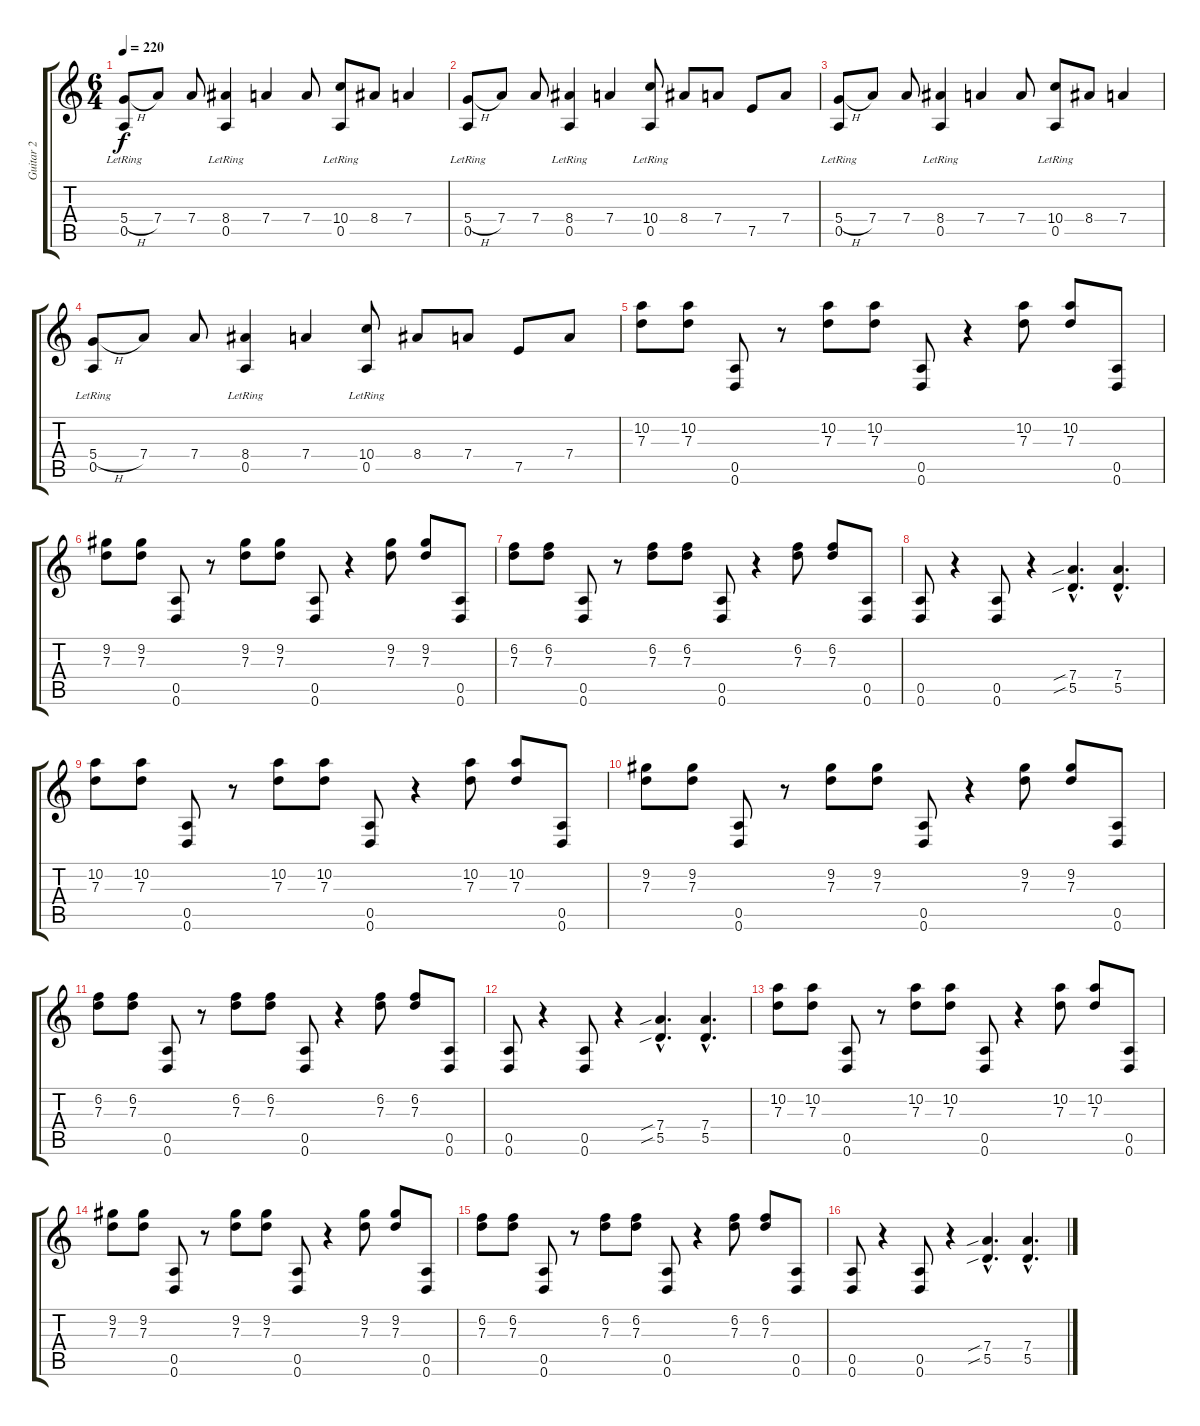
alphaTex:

\track ("Guitar 2" "Guitar 2") {instrument distortionguitar}
\staff {score tabs}
\tuning (E4 B3 G3 D3 A2 D2) {hide}
\ts (6 4)
\tempo 220
\clef g2
\ks c
(5.4{h} 0.5{lr}).8{dy f} 7.4.8 7.4.8 (8.4 0.5{lr}).4 7.4.4 7.4.8 (10.4 0.5{lr}).8 8.4.8 7.4.4 |
(5.4{h} 0.5{lr}).8 7.4.8 7.4.8 (8.4 0.5{lr}).4 7.4.4 (10.4 0.5{lr}).8 8.4.8 7.4.8 7.5.8 7.4.8 |
(5.4{h} 0.5{lr}).8 7.4.8 7.4.8 (8.4 0.5{lr}).4 7.4.4 7.4.8 (10.4 0.5{lr}).8 8.4.8 7.4.4 |
(5.4{h} 0.5{lr}).8 7.4.8 7.4.8 (8.4 0.5{lr}).4 7.4.4 (10.4 0.5{lr}).8 8.4.8 7.4.8 7.5.8 7.4.8 |
(10.2 7.3).8 (10.2 7.3).8 (0.5 0.6).8 r.8 (10.2 7.3).8 (10.2 7.3).8 (0.5 0.6).8 r.4 (10.2 7.3).8 (10.2 7.3).8 (0.5 0.6).8 |
(9.2 7.3).8 (9.2 7.3).8 (0.5 0.6).8 r.8 (9.2 7.3).8 (9.2 7.3).8 (0.5 0.6).8 r.4 (9.2 7.3).8 (9.2 7.3).8 (0.5 0.6).8 |
(6.2 7.3).8 (6.2 7.3).8 (0.5 0.6).8 r.8 (6.2 7.3).8 (6.2 7.3).8 (0.5 0.6).8 r.4 (6.2 7.3).8 (6.2 7.3).8 (0.5 0.6).8 |
(0.5 0.6).8 r.4 (0.5 0.6).8 r.4 (7.4{sib hac} 5.5{sib hac}).4{d} (7.4{hac} 5.5{hac}).4{d} |
(10.2 7.3).8 (10.2 7.3).8 (0.5 0.6).8 r.8 (10.2 7.3).8 (10.2 7.3).8 (0.5 0.6).8 r.4 (10.2 7.3).8 (10.2 7.3).8 (0.5 0.6).8 |
(9.2 7.3).8 (9.2 7.3).8 (0.5 0.6).8 r.8 (9.2 7.3).8 (9.2 7.3).8 (0.5 0.6).8 r.4 (9.2 7.3).8 (9.2 7.3).8 (0.5 0.6).8 |
(6.2 7.3).8 (6.2 7.3).8 (0.5 0.6).8 r.8 (6.2 7.3).8 (6.2 7.3).8 (0.5 0.6).8 r.4 (6.2 7.3).8 (6.2 7.3).8 (0.5 0.6).8 |
(0.5 0.6).8 r.4 (0.5 0.6).8 r.4 (7.4{sib hac} 5.5{sib hac}).4{d} (7.4{hac} 5.5{hac}).4{d} |
(10.2 7.3).8 (10.2 7.3).8 (0.5 0.6).8 r.8 (10.2 7.3).8 (10.2 7.3).8 (0.5 0.6).8 r.4 (10.2 7.3).8 (10.2 7.3).8 (0.5 0.6).8 |
(9.2 7.3).8 (9.2 7.3).8 (0.5 0.6).8 r.8 (9.2 7.3).8 (9.2 7.3).8 (0.5 0.6).8 r.4 (9.2 7.3).8 (9.2 7.3).8 (0.5 0.6).8 |
(6.2 7.3).8 (6.2 7.3).8 (0.5 0.6).8 r.8 (6.2 7.3).8 (6.2 7.3).8 (0.5 0.6).8 r.4 (6.2 7.3).8 (6.2 7.3).8 (0.5 0.6).8 |
(0.5 0.6).8 r.4 (0.5 0.6).8 r.4 (7.4{sib hac} 5.5{sib hac}).4{d} (7.4{hac} 5.5{hac}).4{d}
